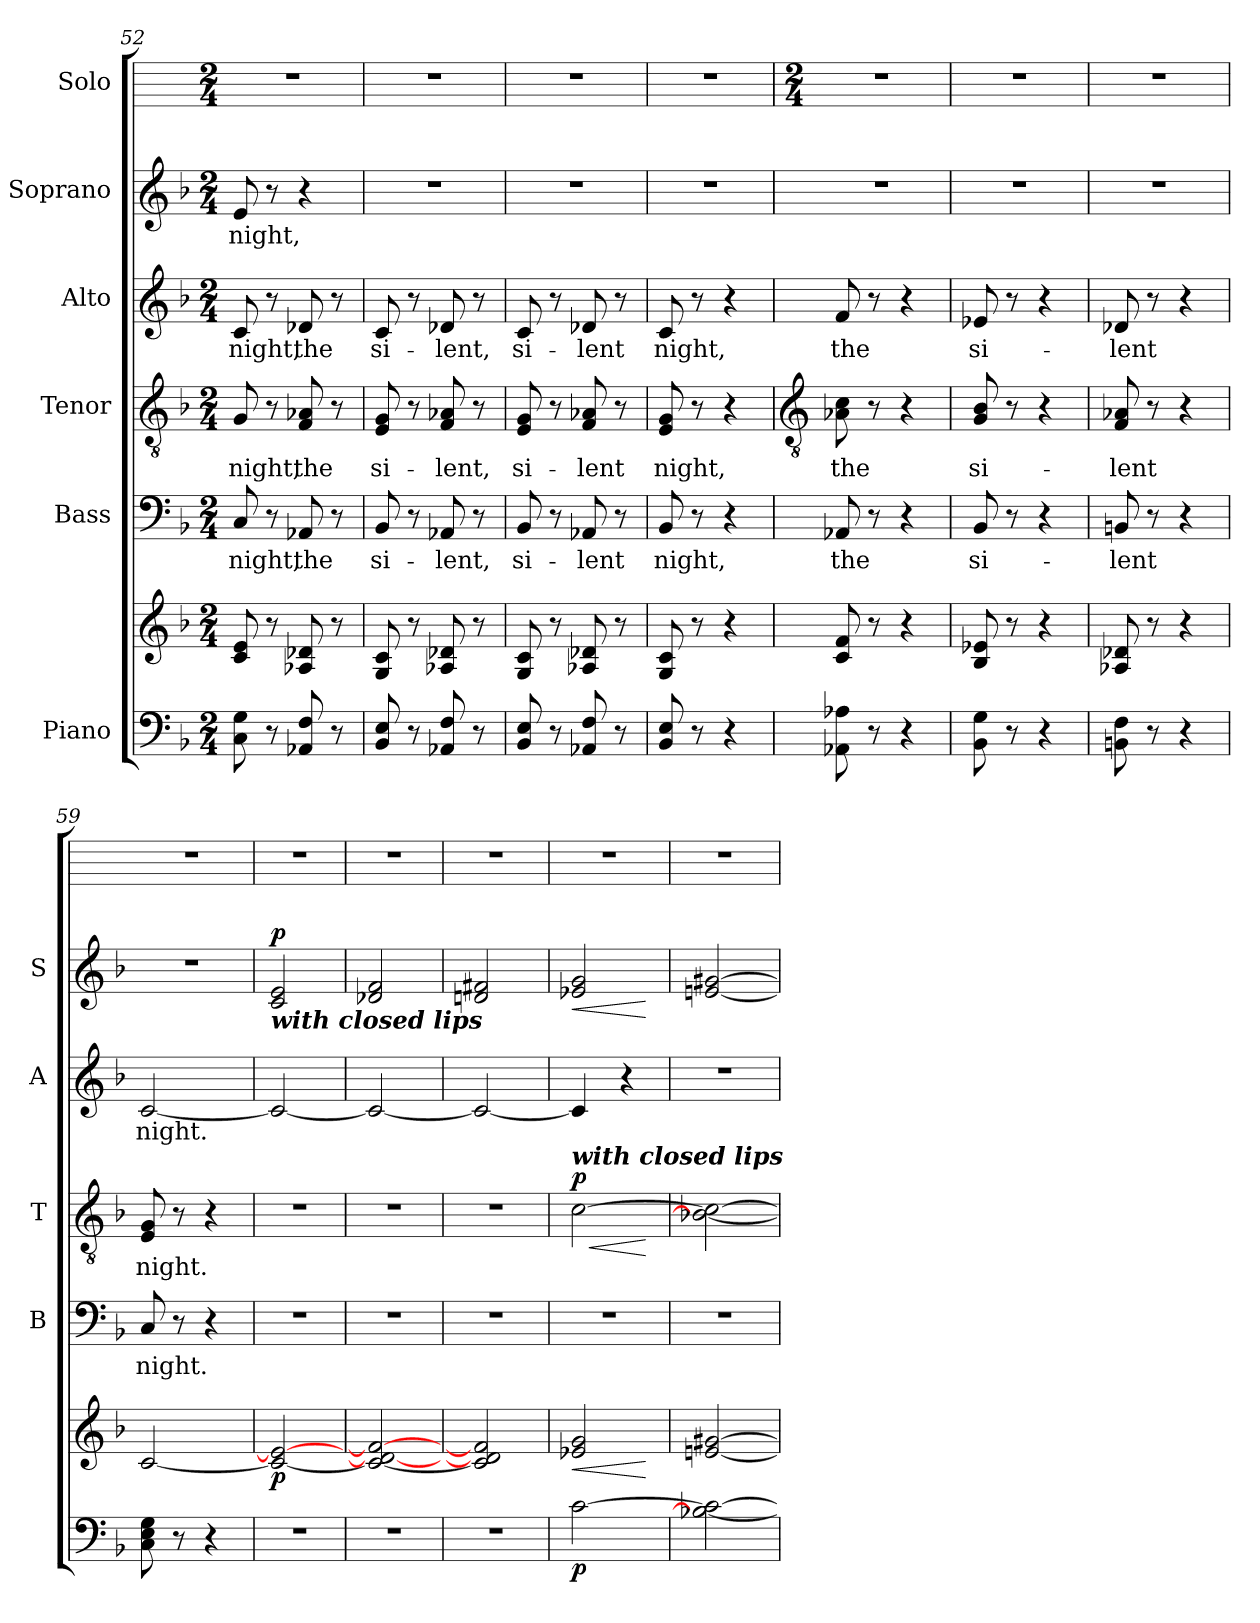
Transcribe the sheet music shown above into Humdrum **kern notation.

**kern	**kern	**dynam	**kern	**text	**kern	**text	**dynam	**kern	**text	**kern	**text	**dynam	**kern
*part6	*part6	*part6	*part5	*part5	*part4	*part4	*part4	*part3	*part3	*part2	*part2	*part2	*part1
*staff7	*staff6	*staff6/7	*staff5	*staff5	*staff4	*staff4	*staff4	*staff3	*staff3	*staff2	*staff2	*staff2	*staff1
*I"Piano	*	*	*I"Bass	*	*I"Tenor	*	*	*I"Alto	*	*I"Soprano	*	*	*I"Solo
*	*	*	*I'B	*	*I'T	*	*	*I'A	*	*I'S	*	*	*
*clefF4	*clefG2	*	*clefF4	*	*clefGv2	*	*	*clefG2	*	*clefG2	*	*	*
*k[b-]	*k[b-]	*	*k[b-]	*	*k[b-]	*	*	*k[b-]	*	*k[b-]	*	*	*
*F:	*F:	*	*F:	*	*F:	*	*	*F:	*	*F:	*	*	*
*M2/4	*M2/4	*	*M2/4	*	*M2/4	*	*	*M2/4	*	*M2/4	*	*	*M2/4
=52	=52	=52	=52	=52	=52	=52	=52	=52	=52	=52	=52	=52	=52
!	!	!	!	!LO:LY:b	!	!LO:LY:b	!	!	!LO:LY:b	!	!LO:LY:b	!	!
8C 8G	8c 8e	.	8C	night,	8G	night,	.	8c	night,	8eL	night,	.	2r
8r	8r	.	8r	.	8r	.	.	8r	.	8r	.	.	.
!	!	!	!	!LO:LY:b	!	!LO:LY:b	!	!	!LO:LY:b	!	!	!	!
8AA-X 8F	8A-X 8d-X	.	8AA-X	the	8F 8A-X	the	.	8d-X	the	4r	.	.	.
8r	8r	.	8r	.	8r	.	.	8r	.	.	.	.	.
=53	=53	=53	=53	=53	=53	=53	=53	=53	=53	=53	=53	=53	=53
!	!	!	!	!LO:LY:b	!	!LO:LY:b	!	!	!LO:LY:b	!LO:N:vis=1	!	!	!
8BB- 8E	8G 8c	.	8BB-	si-	8E 8G	si-	.	8c	si-	2r	.	.	2r
8r	8r	.	8r	.	8r	.	.	8r	.	.	.	.	.
!	!	!	!	!LO:LY:b	!	!LO:LY:b	!	!	!LO:LY:b	!	!	!	!
8AA-X 8F	8A-X 8d-X	.	8AA-X	-lent,	8F 8A-X	-lent,	.	8d-X	-lent,	.	.	.	.
8r	8r	.	8r	.	8r	.	.	8r	.	.	.	.	.
=54	=54	=54	=54	=54	=54	=54	=54	=54	=54	=54	=54	=54	=54
!	!	!	!	!LO:LY:b	!	!LO:LY:b	!	!	!LO:LY:b	!LO:N:vis=1	!	!	!
8BB- 8E	8G 8c	.	8BB-	si-	8E 8G	si-	.	8c	si-	2r	.	.	2r
8r	8r	.	8r	.	8r	.	.	8r	.	.	.	.	.
!	!	!	!	!LO:LY:b	!	!LO:LY:b	!	!	!LO:LY:b	!	!	!	!
8AA-X 8F	8A-X 8d-X	.	8AA-X	-lent	8F 8A-X	-lent	.	8d-X	-lent	.	.	.	.
8r	8r	.	8r	.	8r	.	.	8r	.	.	.	.	.
=55	=55	=55	=55	=55	=55	=55	=55	=55	=55	=55	=55	=55	=55
!	!	!	!	!LO:LY:b	!	!LO:LY:b	!	!	!LO:LY:b	!LO:N:vis=1	!	!	!
8BB-/ 8E/	8G 8c	.	8BB-/	night,	8E 8G	night,	.	8c	night,	2r	.	.	2r
8r	8r	.	8r	.	8r	.	.	8r	.	.	.	.	.
4r	4r	.	4r	.	4r	.	.	4r	.	.	.	.	.
!!LO:LB:g=z
=56	=56	=56	=56	=56	=56	=56	=56	=56	=56	=56	=56	=56	=56
*	*	*	*	*	*clefGv2	*	*	*	*	*	*	*	*
*	*	*	*	*	*	*	*	*	*	*	*	*	*M2/4
!	!	!	!	!LO:LY:b	!	!LO:LY:b	!	!	!LO:LY:b	!LO:N:vis=1	!	!	!
8AA-X 8A-X	8c 8f	.	8AA-X	the	8A-X 8c	the	.	8f	the	2r	.	.	2r
8r	8r	.	8r	.	8r	.	.	8r	.	.	.	.	.
4r	4r	.	4r	.	4r	.	.	4r	.	.	.	.	.
=57	=57	=57	=57	=57	=57	=57	=57	=57	=57	=57	=57	=57	=57
!	!	!	!	!LO:LY:b	!	!LO:LY:b	!	!	!LO:LY:b	!LO:N:vis=1	!	!	!
8BB- 8G	8B- 8e-X	.	8BB-	si-	8G 8B-	si-	.	8e-X	si-	2r	.	.	2r
8r	8r	.	8r	.	8r	.	.	8r	.	.	.	.	.
4r	4r	.	4r	.	4r	.	.	4r	.	.	.	.	.
=58	=58	=58	=58	=58	=58	=58	=58	=58	=58	=58	=58	=58	=58
!	!	!	!	!LO:LY:b	!	!LO:LY:b	!	!	!LO:LY:b	!LO:N:vis=1	!	!	!
8BBn 8F	8A-X 8d-X	.	8BBn	-lent	8F 8A-X	-lent	.	8d-X	-lent	2r	.	.	2r
8r	8r	.	8r	.	8r	.	.	8r	.	.	.	.	.
4r	4r	.	4r	.	4r	.	.	4r	.	.	.	.	.
=59	=59	=59	=59	=59	=59	=59	=59	=59	=59	=59	=59	=59	=59
!	!	!	!	!LO:LY:b	!	!LO:LY:b	!	!	!LO:LY:b	!LO:N:vis=1	!	!	!
8C 8E 8G	[2c	.	8C	night.	8E 8G	night.	.	[2c	night.	2r	.	.	2r
8r	.	.	8r	.	8r	.	.	.	.	.	.	.	.
4r	.	.	4r	.	4r	.	.	.	.	.	.	.	.
=60	=60	=60	=60	=60	=60	=60	=60	=60	=60	=60	=60	=60	=60
!	!	!	!	!	!	!	!	!	!	!LO:TX:b:Bi:t=with closed lips	!	!	!
!LO:N:vis=1	!	!LO:DY:b	!LO:N:vis=1	!	!LO:N:vis=1	!	!	!	!	!	!	!LO:DY:b	!
2r	2c_ 2e_	p	2r	.	2r	.	.	2c_	.	2c 2e	.	p	2r
=61	=61	=61	=61	=61	=61	=61	=61	=61	=61	=61	=61	=61	=61
!LO:N:vis=1	!	!	!LO:N:vis=1	!	!LO:N:vis=1	!	!	!	!	!	!	!	!
2r	2c_ 2d-_ 2f_	.	2r	.	2r	.	.	2c_	.	2d-X 2f	.	.	2r
=62	=62	=62	=62	=62	=62	=62	=62	=62	=62	=62	=62	=62	=62
!LO:N:vis=1	!	!	!LO:N:vis=1	!	!LO:N:vis=1	!	!	!	!	!	!	!	!
2r	2c] 2dn] 2f#]	.	2r	.	2r	.	.	2c_	.	2dn 2f#X	.	.	2r
=63	=63	=63	=63	=63	=63	=63	=63	=63	=63	=63	=63	=63	=63
!	!	!	!	!	!LO:TX:a:Bi:t=with closed lips	!	!	!	!	!	!	!	!
!	!	!LO:HP:b	!LO:N:vis=1	!	!	!	!LO:HP:b	!	!	!	!	!LO:HP:b	!
!	!	!LO:DY:n=1:b=2	!	!	!	!	!LO:DY:n=1:b	!	!	!	!	!	!
[2c	2e-X 2g	< p	2r	.	[2c	.	< p	4c]	.	2e-X 2g	.	<	2r
.	.	.	.	.	.	.	.	4r	.	.	.	.	.
.	.	[	.	.	.	.	[	.	.	.	.	[	.
=64	=64	=64	=64	=64	=64	=64	=64	=64	=64	=64	=64	=64	=64
!	!	!	!LO:N:vis=1	!	!	!	!	!LO:N:vis=1	!	!	!	!	!
2B-X_ 2c_	[2en [2g#X	.	2r	.	2B-X_ 2c_	.	.	2r	.	[2en [2g#X	.	.	2r
=	=	=	=	=	=	=	=	=	=	=	=	=	=
*-	*-	*-	*-	*-	*-	*-	*-	*-	*-	*-	*-	*-	*-
